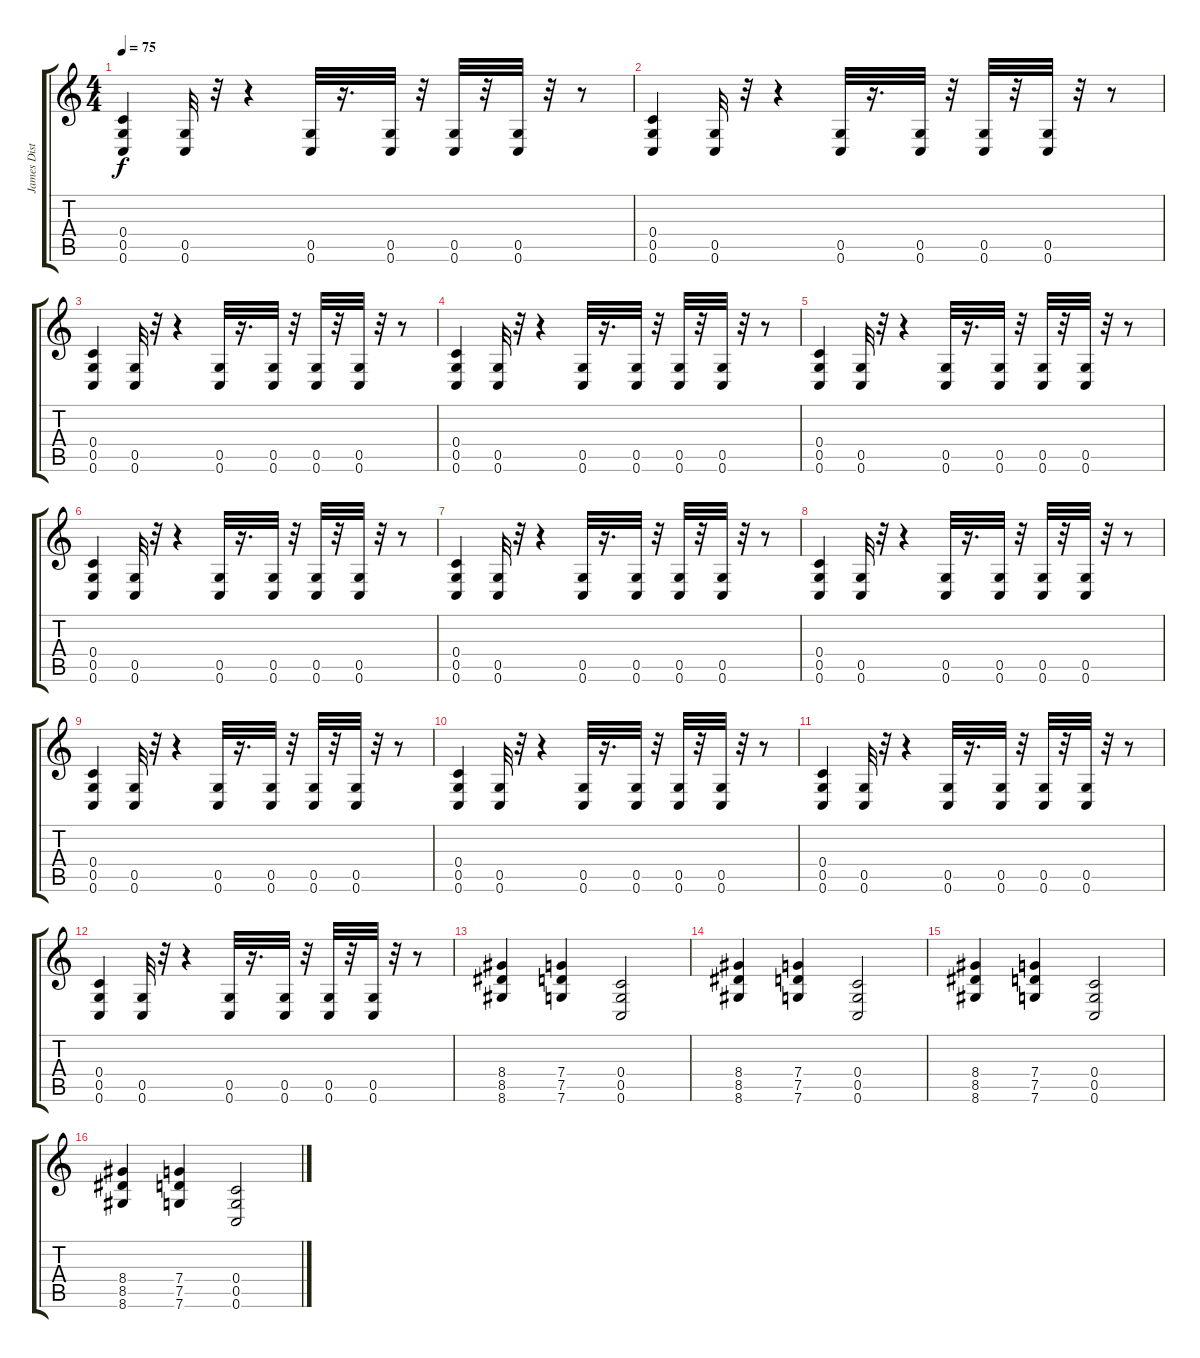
\track ("James Distortion" "James Dist") {instrument distortionguitar}
\staff {score tabs}
\tuning (D4 A3 F3 C3 G2 C2) {hide}
\ts (4 4)
\tempo 75
\clef g2
\ks c
(0.4 0.5 0.6).4{dy f instrument distortionguitar} (0.5 0.6).32 r.32 r.4 (0.5 0.6).32 r.16{d} (0.5 0.6).32 r.32 (0.5 0.6).32 r.32 (0.5 0.6).32 r.32 r.8 |
(0.4 0.5 0.6).4 (0.5 0.6).32 r.32 r.4 (0.5 0.6).32 r.16{d} (0.5 0.6).32 r.32 (0.5 0.6).32 r.32 (0.5 0.6).32 r.32 r.8 |
(0.4 0.5 0.6).4 (0.5 0.6).32 r.32 r.4 (0.5 0.6).32 r.16{d} (0.5 0.6).32 r.32 (0.5 0.6).32 r.32 (0.5 0.6).32 r.32 r.8 |
(0.4 0.5 0.6).4 (0.5 0.6).32 r.32 r.4 (0.5 0.6).32 r.16{d} (0.5 0.6).32 r.32 (0.5 0.6).32 r.32 (0.5 0.6).32 r.32 r.8 |
(0.4 0.5 0.6).4 (0.5 0.6).32 r.32 r.4 (0.5 0.6).32 r.16{d} (0.5 0.6).32 r.32 (0.5 0.6).32 r.32 (0.5 0.6).32 r.32 r.8 |
(0.4 0.5 0.6).4 (0.5 0.6).32 r.32 r.4 (0.5 0.6).32 r.16{d} (0.5 0.6).32 r.32 (0.5 0.6).32 r.32 (0.5 0.6).32 r.32 r.8 |
(0.4 0.5 0.6).4 (0.5 0.6).32 r.32 r.4 (0.5 0.6).32 r.16{d} (0.5 0.6).32 r.32 (0.5 0.6).32 r.32 (0.5 0.6).32 r.32 r.8 |
(0.4 0.5 0.6).4 (0.5 0.6).32 r.32 r.4 (0.5 0.6).32 r.16{d} (0.5 0.6).32 r.32 (0.5 0.6).32 r.32 (0.5 0.6).32 r.32 r.8 |
(0.4 0.5 0.6).4 (0.5 0.6).32 r.32 r.4 (0.5 0.6).32 r.16{d} (0.5 0.6).32 r.32 (0.5 0.6).32 r.32 (0.5 0.6).32 r.32 r.8 |
(0.4 0.5 0.6).4 (0.5 0.6).32 r.32 r.4 (0.5 0.6).32 r.16{d} (0.5 0.6).32 r.32 (0.5 0.6).32 r.32 (0.5 0.6).32 r.32 r.8 |
(0.4 0.5 0.6).4 (0.5 0.6).32 r.32 r.4 (0.5 0.6).32 r.16{d} (0.5 0.6).32 r.32 (0.5 0.6).32 r.32 (0.5 0.6).32 r.32 r.8 |
(0.4 0.5 0.6).4 (0.5 0.6).32 r.32 r.4 (0.5 0.6).32 r.16{d} (0.5 0.6).32 r.32 (0.5 0.6).32 r.32 (0.5 0.6).32 r.32 r.8 |
(8.4 8.5 8.6).4 (7.4 7.5 7.6).4 (0.4 0.5 0.6).2 |
(8.4 8.5 8.6).4 (7.4 7.5 7.6).4 (0.4 0.5 0.6).2 |
(8.4 8.5 8.6).4 (7.4 7.5 7.6).4 (0.4 0.5 0.6).2 |
(8.4 8.5 8.6).4 (7.4 7.5 7.6).4 (0.4 0.5 0.6).2
